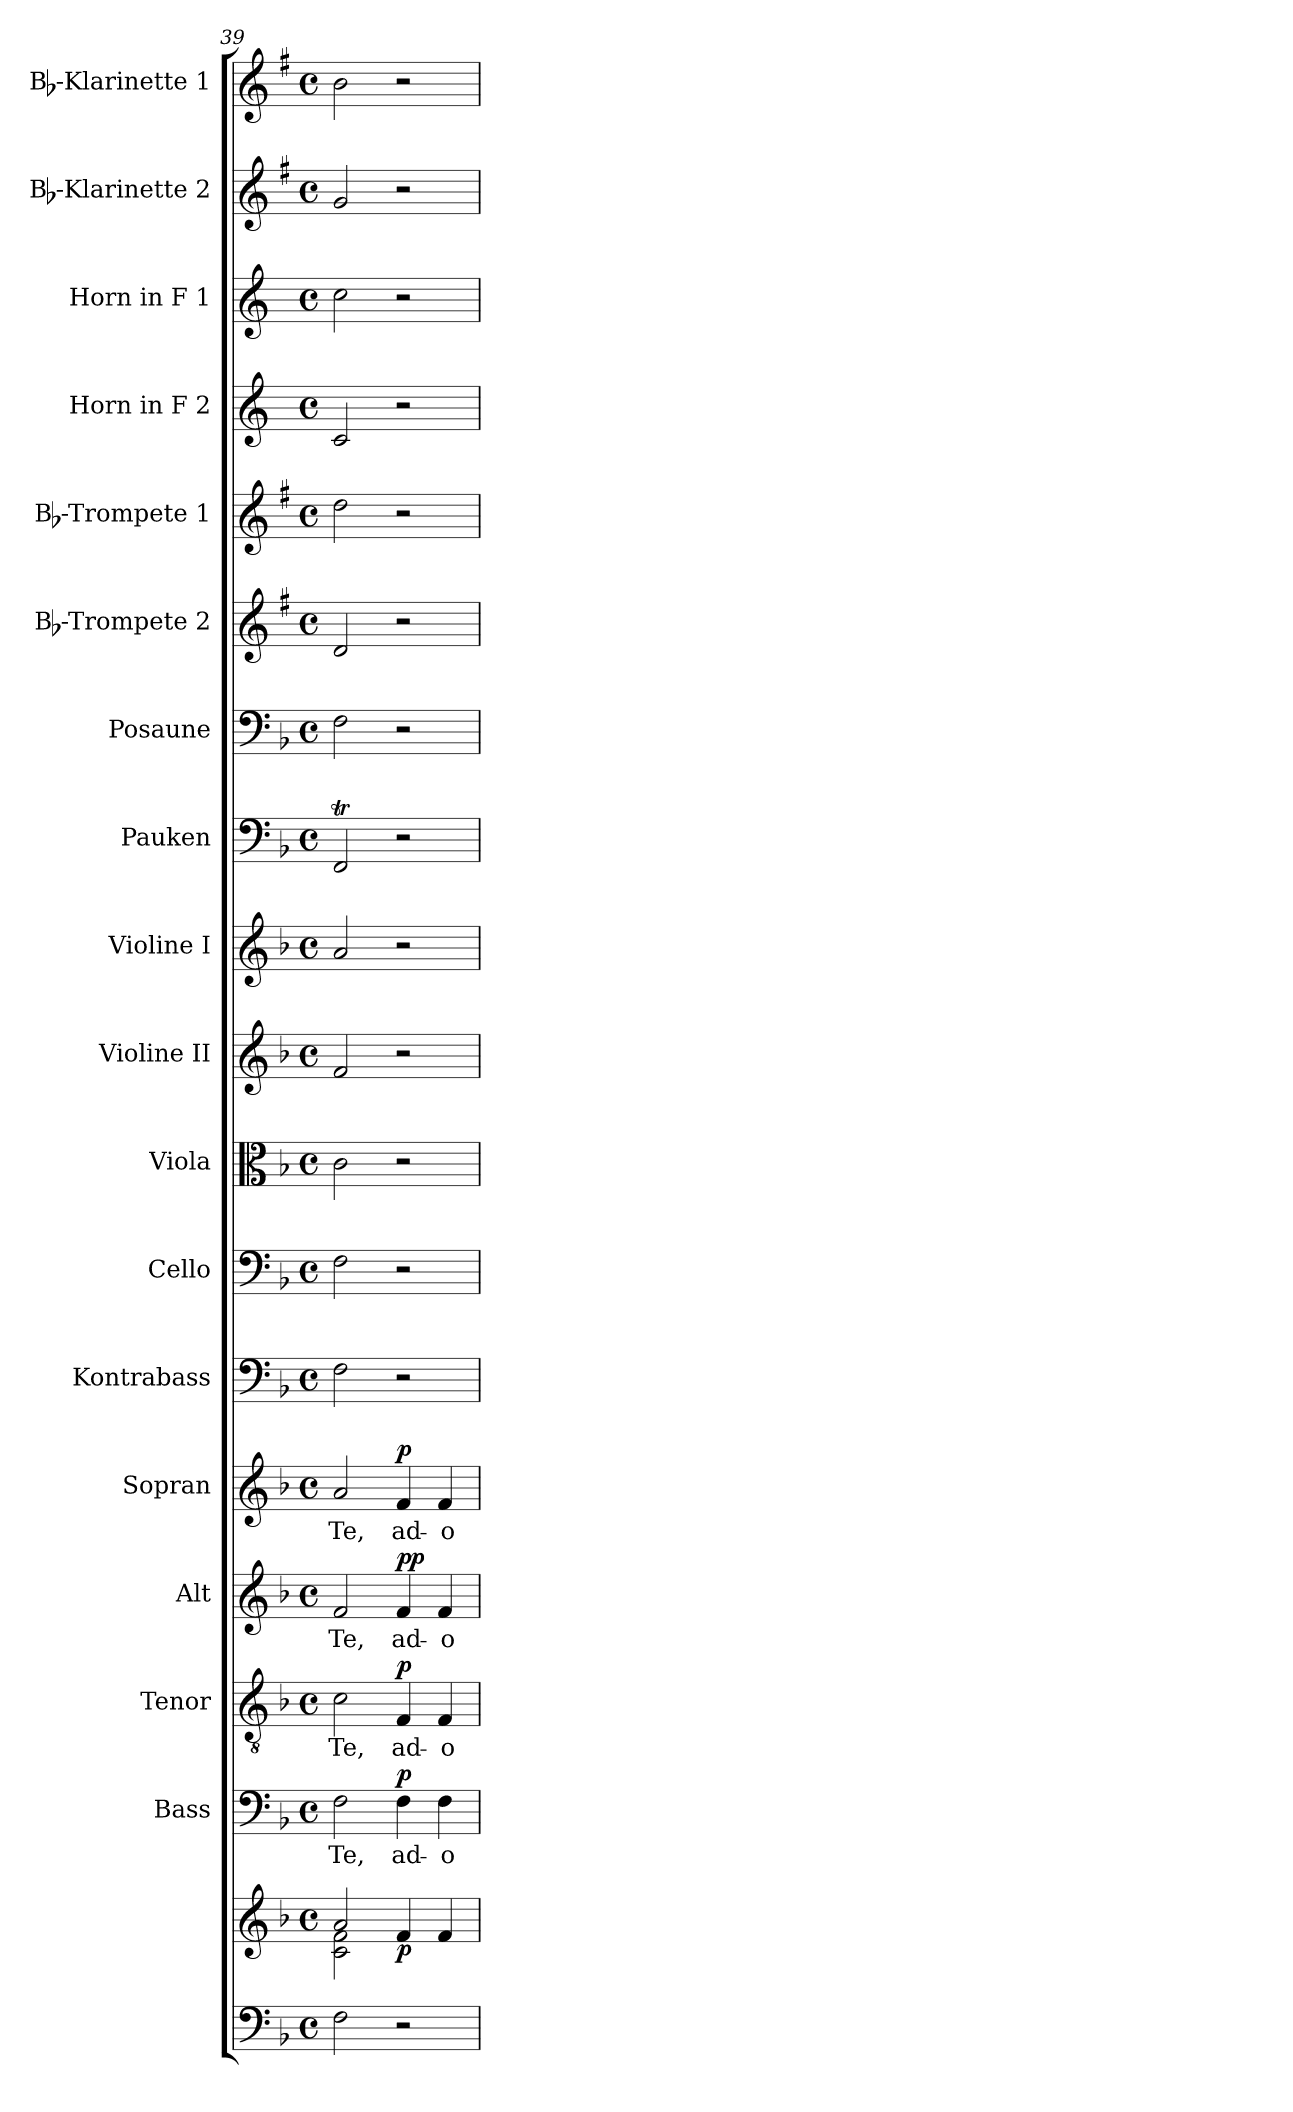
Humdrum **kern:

**kern	**kern	**dynam	**kern	**text	**dynam	**kern	**text	**dynam	**kern	**text	**dynam	**kern	**text	**dynam	**kern	**kern	**kern	**kern	**kern	**kern	**kern	**kern	**kern	**kern	**kern	**kern	**kern
*part18	*part18	*part18	*part17	*part17	*part17	*part16	*part16	*part16	*part15	*part15	*part15	*part14	*part14	*part14	*part13	*part12	*part11	*part10	*part9	*part8	*part7	*part6	*part5	*part4	*part3	*part2	*part1
*staff19	*staff18	*staff18/19	*staff17	*staff17	*staff17	*staff16	*staff16	*staff16	*staff15	*staff15	*staff15	*staff14	*staff14	*staff14	*staff13	*staff12	*staff11	*staff10	*staff9	*staff8	*staff7	*staff6	*staff5	*staff4	*staff3	*staff2	*staff1
*	*	*	*I"Bass	*	*	*I"Tenor	*	*	*I"Alt	*	*	*I"Sopran	*	*	*I"Kontrabass	*I"Cello	*I"Viola	*I"Violine II	*I"Violine I	*I"Pauken	*I"Posaune	*I"Bb-Trompete 2	*I"Bb-Trompete 1	*I"Horn in F 2	*I"Horn in F 1	*I"Bb-Klarinette 2	*I"Bb-Klarinette 1
*	*	*	*I'B.	*	*	*I'T.	*	*	*I'A.	*	*	*I'S.	*	*	*I'Kb.	*	*I'Vla.	*I'Vl. II	*I'Vl. I	*I'Pk.	*I'Pos.	*I'Bb Trp. 2	*I'Bb Trp. 1	*	*	*I'Bb Kl. 2	*I'Bb Kl. 1
*clefF4	*clefG2	*	*clefF4	*	*	*clefGv2	*	*	*clefG2	*	*	*clefG2	*	*	*clefF4	*clefF4	*clefC3	*clefG2	*clefG2	*clefF4	*clefF4	*clefG2	*clefG2	*clefG2	*clefG2	*clefG2	*clefG2
*	*	*	*	*	*	*	*	*	*	*	*	*	*	*	*ITrd7c12	*	*	*	*	*	*	*ITrd1c2	*ITrd1c2	*ITrd4c7	*ITrd4c7	*ITrd1c2	*ITrd1c2
*k[b-]	*k[b-]	*	*k[b-]	*	*	*k[b-]	*	*	*k[b-]	*	*	*k[b-]	*	*	*k[b-]	*k[b-]	*k[b-]	*k[b-]	*k[b-]	*k[b-]	*k[b-]	*k[b-]	*k[b-]	*k[b-]	*k[b-]	*k[b-]	*k[b-]
*F:	*F:	*	*F:	*	*	*F:	*	*	*F:	*	*	*F:	*	*	*F:	*F:	*F:	*F:	*F:	*F:	*F:	*F:	*F:	*F:	*F:	*F:	*F:
*M4/4	*M4/4	*	*M4/4	*	*	*M4/4	*	*	*M4/4	*	*	*M4/4	*	*	*M4/4	*M4/4	*M4/4	*M4/4	*M4/4	*M4/4	*M4/4	*M4/4	*M4/4	*M4/4	*M4/4	*M4/4	*M4/4
*met(c)	*met(c)	*	*met(c)	*	*	*met(c)	*	*	*met(c)	*	*	*met(c)	*	*	*met(c)	*met(c)	*met(c)	*met(c)	*met(c)	*met(c)	*met(c)	*met(c)	*met(c)	*met(c)	*met(c)	*met(c)	*met(c)
=39	=39	=39	=39	=39	=39	=39	=39	=39	=39	=39	=39	=39	=39	=39	=39	=39	=39	=39	=39	=39	=39	=39	=39	=39	=39	=39	=39
*	*^	*	*	*	*	*	*	*	*	*	*	*	*	*	*	*	*	*	*	*	*	*	*	*	*	*	*
!	!	!	!	!	!LO:LY:b	!	!	!LO:LY:b	!	!	!LO:LY:b	!	!	!LO:LY:b	!	!	!	!	!	!	!	!	!	!	!	!	!	!
2F\	2a/	2c\ 2f\	.	2F\	Te,	.	2c\	Te,	.	2f/	Te,	.	2a/	Te,	.	2FF\	2F\	2c\	2f/	2a/	2FFT/	2F\	2c/	2cc\	2F/	2f\	2f/	2a\
!	!	!	!LO:DY:b	!	!LO:LY:b	!LO:DY:a	!	!LO:LY:b	!LO:DY:a	!	!LO:LY:b	!LO:DY:a	!	!LO:LY:b	!LO:DY:a	!	!	!	!	!	!	!	!	!	!	!	!	!
2r	4f/	2ryy	p	4F\	ad-	p	4F/	ad-	p	4f/	ad-	pp	4f/	ad-	p	2r	2r	2r	2r	2r	2r	2r	2r	2r	2r	2r	2r	2r
!	!	!	!	!	!LO:LY:b	!	!	!LO:LY:b	!	!	!LO:LY:b	!	!	!LO:LY:b	!	!	!	!	!	!	!	!	!	!	!	!	!	!
.	4f/	.	.	4F\	-o-	.	4F/	-o-	.	4f/	-o-	.	4f/	-o-	.	.	.	.	.	.	.	.	.	.	.	.	.	.
*	*v	*v	*	*	*	*	*	*	*	*	*	*	*	*	*	*	*	*	*	*	*	*	*	*	*	*	*	*
=	=	=	=	=	=	=	=	=	=	=	=	=	=	=	=	=	=	=	=	=	=	=	=	=	=	=	=
*-	*-	*-	*-	*-	*-	*-	*-	*-	*-	*-	*-	*-	*-	*-	*-	*-	*-	*-	*-	*-	*-	*-	*-	*-	*-	*-	*-
